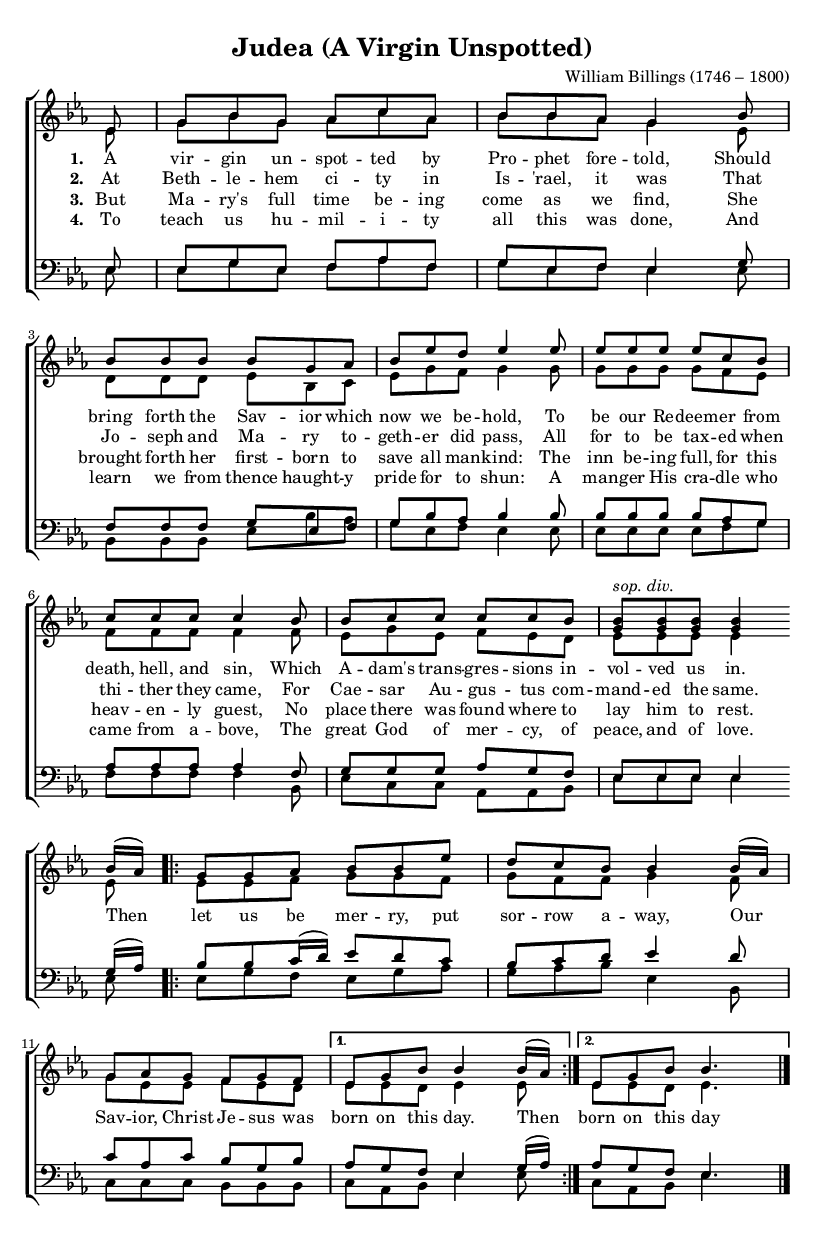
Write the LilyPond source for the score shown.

\version "2.14.2"
\include "header.ly"

\header {
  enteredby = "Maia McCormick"
  composer = "William Billings (1746 – 1800)"
  date=""
  title = "Judea (A Virgin Unspotted)"
  toc_as = "A Virgin Unspotted"
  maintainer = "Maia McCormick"
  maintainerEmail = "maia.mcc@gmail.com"
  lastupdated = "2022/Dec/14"
}

global = {
  \preamble
  \key es \major
  \time 6/8
}

sopMusic = \relative c' {
  \partial 8 es8 |
  g bes g as c as | bes bes as g4 bes8 |
  bes bes bes bes g as | bes es d es4 es8 |
  es es es es c bes | c c c c4 bes8 |
  bes c c c c bes | <bes g>^\markup { \italic "sop. div." } <bes g> <bes g> <bes g>4 \bar""

  bes16( as) |
  \repeat volta 2 {
    g8 g as bes bes es | d c bes bes4 bes16( as) |
    g8 as g f g f |
  }
  \alternative {
    { es g bes bes4 bes16( as) | }
    { es8 g bes bes4. \bar "|." }
  }

}
sopWords = \lyricmode {}

altoMusic = \relative c' {
  \partial 8 es8 |
  g bes g as c as | bes bes as g4 es8 |
  d d d es bes c | es g f g4 g8 |
  g g g g f es | f f f f4 f8 |
  es g es f es d | es es es es4 es8 |


  \repeat volta 2 {
    es es f g g f | g f f g4 f8 |
    g es es f es d |
  }
  \alternative {
    { es es d es4 es8 | }
    { es8 es d es4. \bar "|." }
  }
}

tenorMusic = \relative c {
  \partial 8 es8 |
  es g es f as f | g es f es4 g8 |
  f f f g es f | g bes as bes4 bes8 |
  bes bes bes bes as g | as as as as4 f8 |
  g g g as g f | es es es es4 g16( as) |

  \repeat volta 2 {
    bes8 bes c16( d) es8 d c | bes c d es4 d8 |
    c as c bes g bes |
  }
  \alternative {
    { as g f es4 g16( as) | }
    { as8 g f es4. \bar "|." }
  }
}
tenorWords = \lyricmode {}

bassMusic = \relative c {
  \partial 8 es8 |
  es g es f as f | g es f es4 es8 |
  bes bes bes es bes' as | g es f es4 es8 |
  es es es es f g | f f f f4 bes,8 |
  es c c as as bes | es es es es4 es8

  \repeat volta 2 {
    es g f es g as | g as bes es,4 bes8 |
    c c c bes bes bes |
  }
  \alternative {
    { c as bes es4 es8 | }
    { c8 as bes es4. \bar "|." }
  }
}

bassWords = \lyricmode {}

altoWords = \lyricmode {
  \set stanza = # "  1. "
  A vir -- gin un -- spot -- ted by Pro -- phet fore -- told,
  Should bring forth  the Sav -- ior which now we be -- hold,
  To be our Re -- deem -- er from death, hell, and sin,
  Which A -- dam's trans -- gres -- sions in -- vol -- ved us in.

  Then let us be mer -- ry, put sor -- row a -- way,
  Our Sav -- ior, Christ Je -- sus was born on this day. Then
  born on this day
}
altoWordsII = \lyricmode {
  \set stanza = # "  2. "
  At Beth -- le -- hem ci -- ty in Is -- 'rael, it was
  That Jo -- seph and Ma -- ry to -- geth -- er did pass,
  All for to be tax -- ed when thi -- ther they came,
  For Cae -- sar Au -- gus -- tus com -- mand -- ed the same.
}
altoWordsIII = \lyricmode {
  \set stanza = # "  3. "
  But Ma -- ry's full time be -- ing come as we find,
  She brought forth her first -- born to save all man -- kind:
  The inn be -- ing full, for this heav -- en -- ly guest,
  No place there was found where to lay him to rest.
}
altoWordsIV = \lyricmode {
  \set stanza = # "  4. "
  To teach us hu -- mil -- i -- ty all this was done,
  And learn we from thence haught -- y pride for to shun:
  A man -- ger His cra -- dle who came from a -- bove,
  The great God of mer -- cy, of peace, and of love.
}

\score {
  <<
    \new ChoirStaff <<
      \new Staff = women <<
        \new Voice = "sopranos" { \voiceOne << \global \sopMusic >> }
        \new Voice = "altos" { \voiceTwo << \global \altoMusic >> }
      >>
      \new Lyrics \with { alignAboveContext = #"women" } \lyricsto "sopranos" \sopWords
      \new Lyrics = "altosIV"  \with { alignBelowContext = #"women" } \lyricsto "sopranos" \altoWordsIV
      \new Lyrics = "altosIII"  \with { alignBelowContext = #"women" } \lyricsto "sopranos" \altoWordsIII
      \new Lyrics = "altosII"  \with { alignBelowContext = #"women" } \lyricsto "sopranos" \altoWordsII
      \new Lyrics = "altos"  \with { alignBelowContext = #"women" } \lyricsto "sopranos" \altoWords
      \new Staff = men <<
        \clef bass
        \new Voice = "tenors" { \voiceOne << \global \tenorMusic >> }
        \new Voice = "basses" { \voiceTwo << \global \bassMusic >> }
      >>
      \new Lyrics \with { alignAboveContext = #"men"} \lyricsto "tenors" \tenorWords
      \new Lyrics \with { alignBelowContext = #"men"} \lyricsto "basses" \bassWords
    >>
  >>
  \layout {
    \override LyricText.font-size = 0.8
    \context {
      \Staff
      \remove Time_signature_engraver
    }
  }
}
